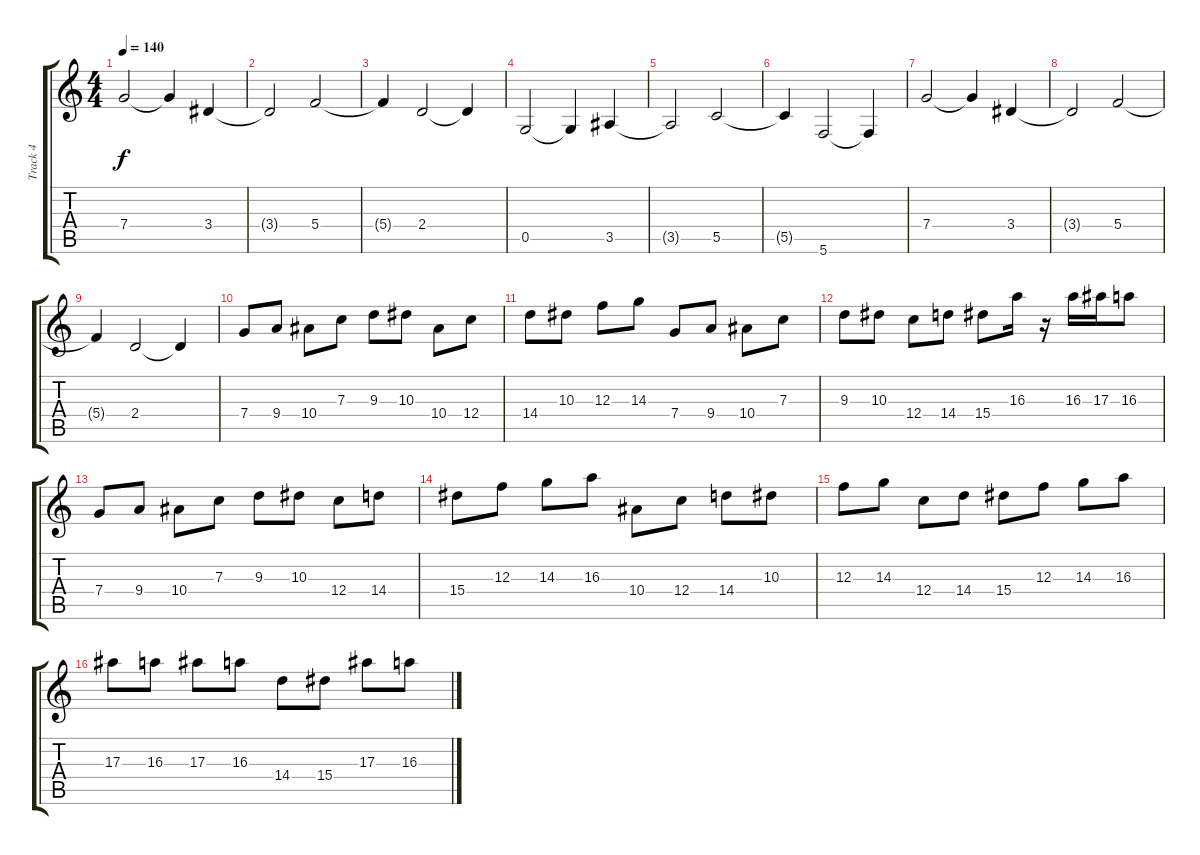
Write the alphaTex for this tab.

\track ("Track 4" "Track 4") {instrument overdrivenguitar}
\staff {score tabs}
\tuning (D4 A3 F3 C3 G2 C2) {hide}
\ts (4 4)
\tempo 140
\clef g2
\ks c
7.4.2{dy f} 7.4{t}.4 3.4.4 |
3.4{t}.2 5.4.2 |
5.4{t}.4 2.4.2 2.4{t}.4 |
0.5.2 0.5{t}.4 3.5.4 |
3.5{t}.2 5.5.2 |
5.5{t}.4 5.6.2 5.6{t}.4 |
7.4.2 7.4{t}.4 3.4.4 |
3.4{t}.2 5.4.2 |
5.4{t}.4 2.4.2 2.4{t}.4 |
7.4.8 9.4.8 10.4.8 7.3.8 9.3.8 10.3.8 10.4.8 12.4.8 |
14.4.8 10.3.8 12.3.8 14.3.8 7.4.8 9.4.8 10.4.8 7.3.8 |
9.3.8 10.3.8 12.4.8 14.4.8 15.4.8 16.3.16 r.16 16.3.16 17.3.16 16.3.8 |
7.4.8 9.4.8 10.4.8 7.3.8 9.3.8 10.3.8 12.4.8 14.4.8 |
15.4.8 12.3.8 14.3.8 16.3.8 10.4.8 12.4.8 14.4.8 10.3.8 |
12.3.8 14.3.8 12.4.8 14.4.8 15.4.8 12.3.8 14.3.8 16.3.8 |
17.3.8 16.3.8 17.3.8 16.3.8 14.4.8 15.4.8 17.3.8 16.3.8
